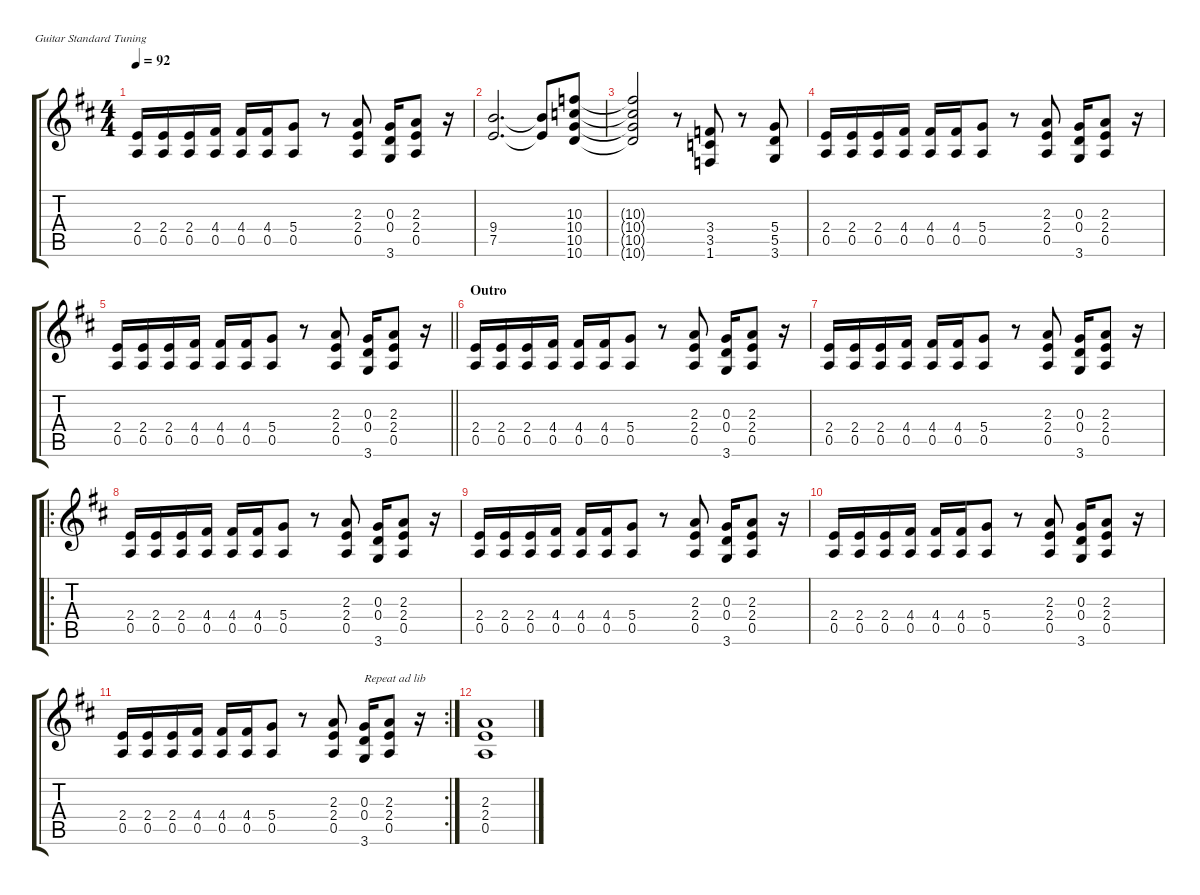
\defaultSystemsLayout 4
\hideDynamics
\bracketExtendMode groupsimilarinstruments
\singleTrackTrackNamePolicy hidden
\multiTrackTrackNamePolicy hidden
\otherSystemsTrackNameOrientation horizontal
\track ("Rhythm Gtr" "dist.guit.") {mute instrument distortionguitar}
\staff {score tabs}
\tuning (E4 B3 G3 D3 A2 E2)
\ts (4 4)
\tempo 92
\clef g2
\ks d
(2.4{acc forcenatural} 0.5{acc forcenatural}).16{dy f beam Up} (2.4{acc forcenatural} 0.5{acc forcenatural}).16{beam Up} (2.4{acc forcenatural} 0.5{acc forcenatural}).16{beam Up} (4.4{acc #} 0.5{acc forcenatural}).16{beam Up} (4.4{acc #} 0.5{acc forcenatural}).16{beam Up} (4.4{acc #} 0.5{acc forcenatural}).16{beam Up} (5.4{acc forcenatural} 0.5{acc forcenatural}).8{beam Up} r.8{beam Up} (2.3{acc forcenatural} 2.4{acc forcenatural} 0.5{acc forcenatural}).8{beam Up} (0.3{acc forcenatural} 0.4{acc forcenatural} 3.6{acc forcenatural}).16{beam Up} (2.3{acc forcenatural} 2.4{acc forcenatural} 0.5{acc forcenatural}).8{beam Up} r.16{beam Up} |
(9.4{acc forcenatural} 7.5{acc forcenatural}).2{d beam Up} (9.4{t acc forcenatural} 7.5{t acc forcenatural}).8{beam Up} (10.3{acc forcenatural} 10.4{acc forcenatural} 10.5{acc forcenatural} 10.6{acc forcenatural}).8{beam Up} |
(10.3{t acc forcenatural} 10.4{t acc forcenatural} 10.5{t acc forcenatural} 10.6{t acc forcenatural}).2{beam Up} r.8{beam Up} (3.4{acc forcenatural} 3.5{acc forcenatural} 1.6{acc forcenatural}).8{beam Up} r.8{beam Up} (5.4{acc forcenatural} 5.5{acc forcenatural} 3.6{acc forcenatural}).8{beam Up} |
(2.4{acc forcenatural} 0.5{acc forcenatural}).16{beam Up} (2.4{acc forcenatural} 0.5{acc forcenatural}).16{beam Up} (2.4{acc forcenatural} 0.5{acc forcenatural}).16{beam Up} (4.4{acc #} 0.5{acc forcenatural}).16{beam Up} (4.4{acc #} 0.5{acc forcenatural}).16{beam Up} (4.4{acc #} 0.5{acc forcenatural}).16{beam Up} (5.4{acc forcenatural} 0.5{acc forcenatural}).8{beam Up} r.8{beam Up} (2.3{acc forcenatural} 2.4{acc forcenatural} 0.5{acc forcenatural}).8{beam Up} (0.3{acc forcenatural} 0.4{acc forcenatural} 3.6{acc forcenatural}).16{beam Up} (2.3{acc forcenatural} 2.4{acc forcenatural} 0.5{acc forcenatural}).8{beam Up} r.16{beam Up} |
\barLineRight lightlight
(2.4{acc forcenatural} 0.5{acc forcenatural}).16{beam Up} (2.4{acc forcenatural} 0.5{acc forcenatural}).16{beam Up} (2.4{acc forcenatural} 0.5{acc forcenatural}).16{beam Up} (4.4{acc #} 0.5{acc forcenatural}).16{beam Up} (4.4{acc #} 0.5{acc forcenatural}).16{beam Up} (4.4{acc #} 0.5{acc forcenatural}).16{beam Up} (5.4{acc forcenatural} 0.5{acc forcenatural}).8{beam Up} r.8{beam Up} (2.3{acc forcenatural} 2.4{acc forcenatural} 0.5{acc forcenatural}).8{beam Up} (0.3{acc forcenatural} 0.4{acc forcenatural} 3.6{acc forcenatural}).16{beam Up} (2.3{acc forcenatural} 2.4{acc forcenatural} 0.5{acc forcenatural}).8{beam Up} r.16{beam Up} |
\section ("" "Outro")
(2.4{acc forcenatural} 0.5{acc forcenatural}).16{beam Up} (2.4{acc forcenatural} 0.5{acc forcenatural}).16{beam Up} (2.4{acc forcenatural} 0.5{acc forcenatural}).16{beam Up} (4.4{acc #} 0.5{acc forcenatural}).16{beam Up} (4.4{acc #} 0.5{acc forcenatural}).16{beam Up} (4.4{acc #} 0.5{acc forcenatural}).16{beam Up} (5.4{acc forcenatural} 0.5{acc forcenatural}).8{beam Up} r.8{beam Up} (2.3{acc forcenatural} 2.4{acc forcenatural} 0.5{acc forcenatural}).8{beam Up} (0.3{acc forcenatural} 0.4{acc forcenatural} 3.6{acc forcenatural}).16{beam Up} (2.3{acc forcenatural} 2.4{acc forcenatural} 0.5{acc forcenatural}).8{beam Up} r.16{beam Up} |
(2.4{acc forcenatural} 0.5{acc forcenatural}).16{beam Up} (2.4{acc forcenatural} 0.5{acc forcenatural}).16{beam Up} (2.4{acc forcenatural} 0.5{acc forcenatural}).16{beam Up} (4.4{acc #} 0.5{acc forcenatural}).16{beam Up} (4.4{acc #} 0.5{acc forcenatural}).16{beam Up} (4.4{acc #} 0.5{acc forcenatural}).16{beam Up} (5.4{acc forcenatural} 0.5{acc forcenatural}).8{beam Up} r.8{beam Up} (2.3{acc forcenatural} 2.4{acc forcenatural} 0.5{acc forcenatural}).8{beam Up} (0.3{acc forcenatural} 0.4{acc forcenatural} 3.6{acc forcenatural}).16{beam Up} (2.3{acc forcenatural} 2.4{acc forcenatural} 0.5{acc forcenatural}).8{beam Up} r.16{beam Up} |
\ro
(2.4{acc forcenatural} 0.5{acc forcenatural}).16{beam Up} (2.4{acc forcenatural} 0.5{acc forcenatural}).16{beam Up} (2.4{acc forcenatural} 0.5{acc forcenatural}).16{beam Up} (4.4{acc #} 0.5{acc forcenatural}).16{beam Up} (4.4{acc #} 0.5{acc forcenatural}).16{beam Up} (4.4{acc #} 0.5{acc forcenatural}).16{beam Up} (5.4{acc forcenatural} 0.5{acc forcenatural}).8{beam Up} r.8{beam Up} (2.3{acc forcenatural} 2.4{acc forcenatural} 0.5{acc forcenatural}).8{beam Up} (0.3{acc forcenatural} 0.4{acc forcenatural} 3.6{acc forcenatural}).16{beam Up} (2.3{acc forcenatural} 2.4{acc forcenatural} 0.5{acc forcenatural}).8{beam Up} r.16{beam Up} |
(2.4{acc forcenatural} 0.5{acc forcenatural}).16{beam Up} (2.4{acc forcenatural} 0.5{acc forcenatural}).16{beam Up} (2.4{acc forcenatural} 0.5{acc forcenatural}).16{beam Up} (4.4{acc #} 0.5{acc forcenatural}).16{beam Up} (4.4{acc #} 0.5{acc forcenatural}).16{beam Up} (4.4{acc #} 0.5{acc forcenatural}).16{beam Up} (5.4{acc forcenatural} 0.5{acc forcenatural}).8{beam Up} r.8{beam Up} (2.3{acc forcenatural} 2.4{acc forcenatural} 0.5{acc forcenatural}).8{beam Up} (0.3{acc forcenatural} 0.4{acc forcenatural} 3.6{acc forcenatural}).16{beam Up} (2.3{acc forcenatural} 2.4{acc forcenatural} 0.5{acc forcenatural}).8{beam Up} r.16{beam Up} |
(2.4{acc forcenatural} 0.5{acc forcenatural}).16{beam Up} (2.4{acc forcenatural} 0.5{acc forcenatural}).16{beam Up} (2.4{acc forcenatural} 0.5{acc forcenatural}).16{beam Up} (4.4{acc #} 0.5{acc forcenatural}).16{beam Up} (4.4{acc #} 0.5{acc forcenatural}).16{beam Up} (4.4{acc #} 0.5{acc forcenatural}).16{beam Up} (5.4{acc forcenatural} 0.5{acc forcenatural}).8{beam Up} r.8{beam Up} (2.3{acc forcenatural} 2.4{acc forcenatural} 0.5{acc forcenatural}).8{beam Up} (0.3{acc forcenatural} 0.4{acc forcenatural} 3.6{acc forcenatural}).16{beam Up} (2.3{acc forcenatural} 2.4{acc forcenatural} 0.5{acc forcenatural}).8{beam Up} r.16{beam Up} |
\rc 2
(2.4{acc forcenatural} 0.5{acc forcenatural}).16{beam Up} (2.4{acc forcenatural} 0.5{acc forcenatural}).16{beam Up} (2.4{acc forcenatural} 0.5{acc forcenatural}).16{beam Up} (4.4{acc #} 0.5{acc forcenatural}).16{beam Up} (4.4{acc #} 0.5{acc forcenatural}).16{beam Up} (4.4{acc #} 0.5{acc forcenatural}).16{beam Up} (5.4{acc forcenatural} 0.5{acc forcenatural}).8{beam Up} r.8{beam Up} (2.3{acc forcenatural} 2.4{acc forcenatural} 0.5{acc forcenatural}).8{beam Up} (0.3{acc forcenatural} 0.4{acc forcenatural} 3.6{acc forcenatural}).16{txt "Repeat ad lib" beam Up} (2.3{acc forcenatural} 2.4{acc forcenatural} 0.5{acc forcenatural}).8{beam Up} r.16{beam Up} |
(2.3{acc forcenatural} 2.4{acc forcenatural} 0.5{acc forcenatural}).1{beam Up}
